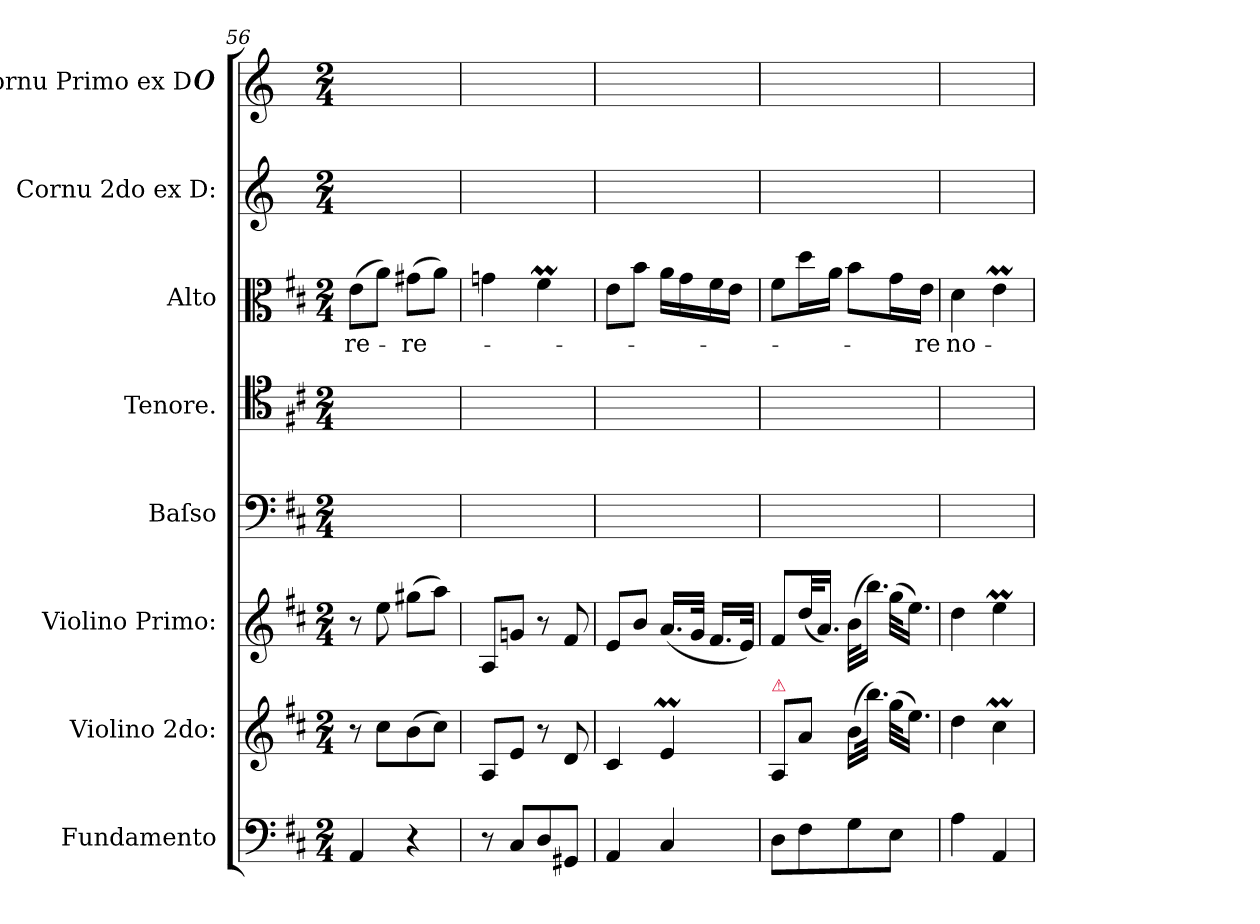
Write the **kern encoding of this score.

**kern	**kern	**kern	**kern	**kern	**kern	**text	**kern	**kern
*part8	*part7	*part6	*part5	*part4	*part3	*part3	*part2	*part1
*staff8	*staff7	*staff6	*staff5	*staff4	*staff3	*staff3	*staff2	*staff1
*I"Fundamento	*I"Violino 2do:	*I"Violino Primo:	*I"Baſso	*I"Tenore.	*I"Alto	*	*I"Cornu 2do ex D:	*I"Cornu Primo ex D#
*I'fund	*I'vl 2	*I'vl 1	*I'B	*I'T	*I'A	*	*I'cor 2	*I'cor 1
*clefF4	*clefG2	*clefG2	*clefF4	*clefC4	*clefC3	*	*clefG2	*clefG2
*	*	*	*	*	*	*	*ITrd6c10	*ITrd6c10
*k[f#c#]	*k[f#c#]	*k[f#c#]	*k[f#c#]	*k[f#c#]	*k[f#c#]	*	*k[f#c#]	*k[f#c#]
*M2/4	*M2/4	*M2/4	*M2/4	*M2/4	*M2/4	*	*M2/4	*M2/4
=56	=56	=56	=56	=56	=56	=56	=56	=56
4AA/	8r	8r	2ryy	2ryy	(8e\L	-re-	2ryy	2ryy
.	8cc#\L	8ee\	.	.	8a\J)	.	.	.
4r	(8b\	(8gg#X\L	.	.	(8g#X\L	-re-	.	.
.	8cc#\J)	8aa\J)	.	.	8a\J)	.	.	.
=57	=57	=57	=57	=57	=57	=57	=57	=57
8r	8A/L	8A/L	2ryy	2ryy	4gn\	.	2ryy	2ryy
8C#/L	8e/J	8gn/J	.	.	.	.	.	.
8D/	8r	8r	.	.	4f#m\	.	.	.
8GG#X/J	8d/	8f#/	.	.	.	.	.	.
=58	=58	=58	=58	=58	=58	=58	=58	=58
4AA/	4c#/	8e/L	2ryy	2ryy	8e\L	.	2ryy	2ryy
.	.	8b/J	.	.	8b\J	.	.	.
4C#/	4eM/	(16.a/LL	.	.	16a\LL	.	.	.
.	.	.	.	.	16g\	.	.	.
.	.	32g/JJk	.	.	.	.	.	.
.	.	16.f#/LL	.	.	16f#\	.	.	.
.	.	.	.	.	16e\JJ	.	.	.
.	.	32e/JJk)	.	.	.	.	.	.
=59	=59	=59	=59	=59	=59	=59	=59	=59
!	!LO:TX:a:color=crimson:t=⚠	!	!	!	!	!	!	!
8D\L	8A/L	8f#/L	2ryy	2ryy	8f#\L	.	2ryy	2ryy
8F#\	8a\J	(32dd/KL	.	.	16dd\L	.	.	.
.	.	16.a/JJ)	.	.	.	.	.	.
.	.	.	.	.	16a\JJ	.	.	.
!	!LO:N:vis=16	!	!	!	!	!	!	!
8G\	(32b\LL	(32b\KLL	.	.	8b\L	.	.	.
!	!LO:N:vis=32.	!	!	!	!	!	!	!
.	16.bb\JJk)	16.bb\JJ)	.	.	.	.	.	.
8E\J	(32gg\KLL	(32gg\KLL	.	.	16g\L	.	.	.
.	16.ee\JJ)	16.ee\JJ)	.	.	.	.	.	.
.	.	.	.	.	16e\JJ	-re	.	.
=60	=60	=60	=60	=60	=60	=60	=60	=60
4A\	4dd\	4dd\	2ryy	2ryy	4d\	no-	2ryy	2ryy
4AA/	4cc#m\	4eeM\	.	.	4eM\	.	.	.
=	=	=	=	=	=	=	=	=
*-	*-	*-	*-	*-	*-	*-	*-	*-
